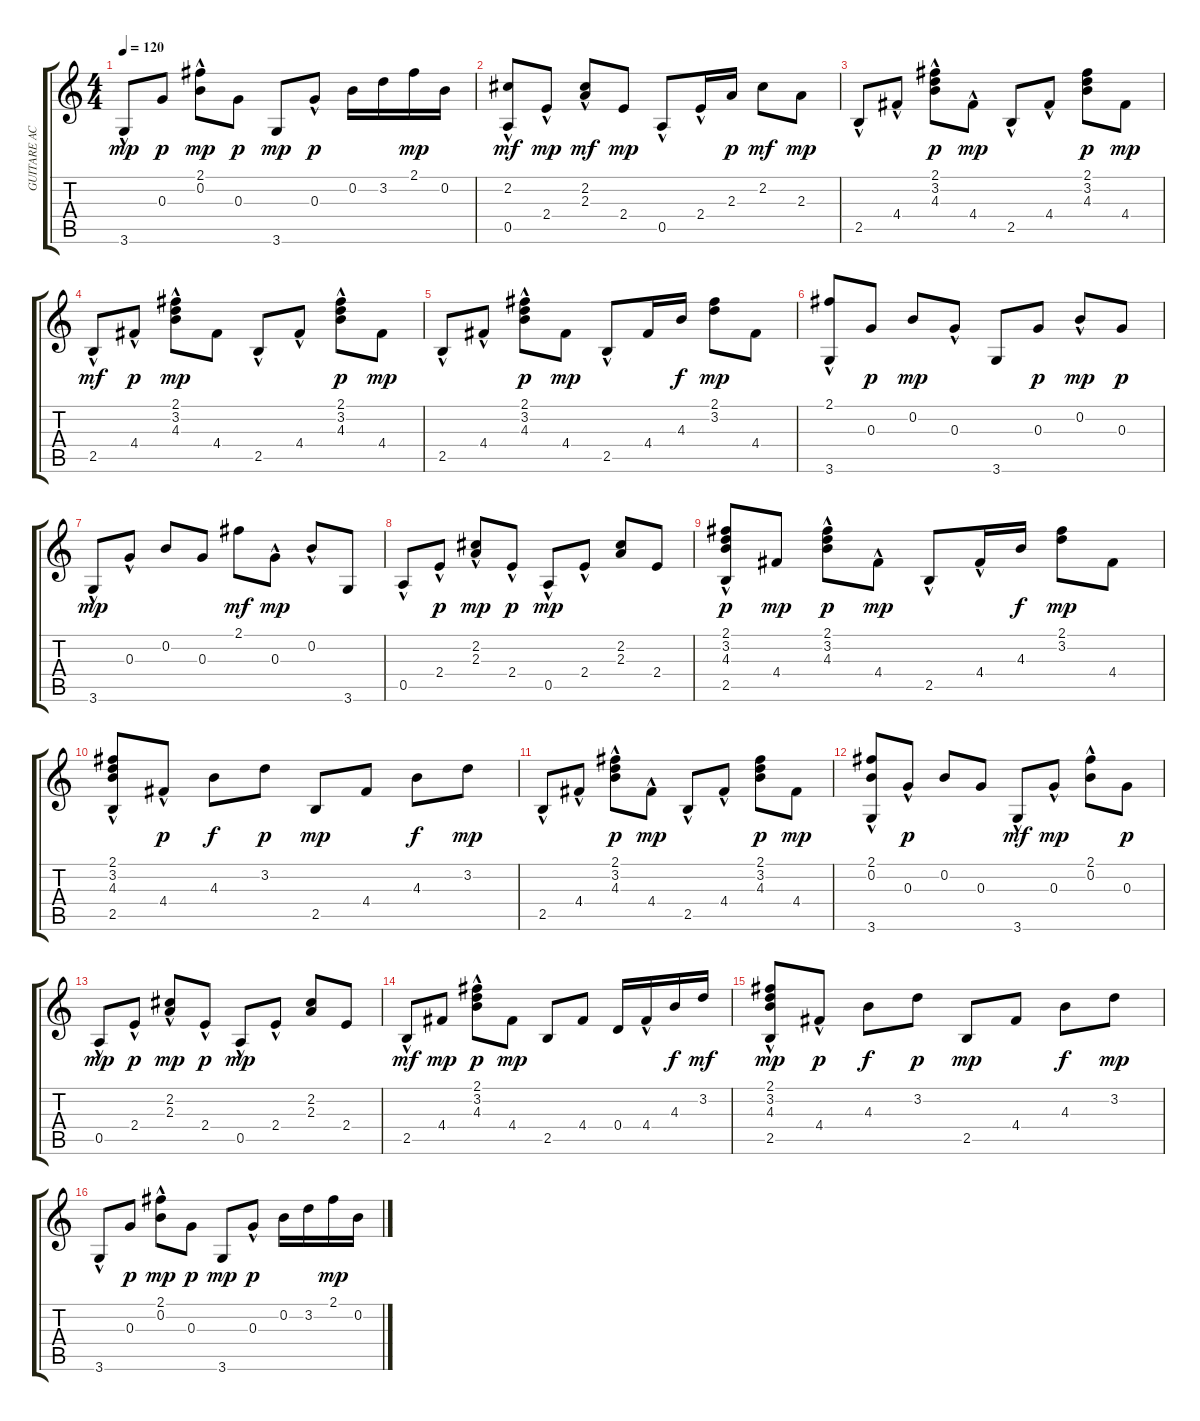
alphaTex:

\track ("GUITARE ACC" "GUITARE AC") {instrument acousticguitarsteel}
\staff {score tabs}
\tuning (E4 B3 G3 D3 A2 E2) {hide}
\ts (4 4)
\tempo 120
\clef g2
\ks c
3.6{hac}.8{dy mp} 0.3.8{dy p} (2.1{hac} 0.2{hac}).8{dy mp} 0.3.8{dy p} 3.6.8{dy mp} 0.3{hac}.8{dy p} 0.2.16 3.2.16 2.1.16{dy mp} 0.2.16 |
(2.2{hac} 0.5{hac}).8{dy mf} 2.4{hac}.8{dy mp} (2.2{hac} 2.3).8{dy mf} 2.4.8{dy mp} 0.5{hac}.8 2.4{hac}.16 2.3.16{dy p} 2.2.8{dy mf} 2.3.8{dy mp} |
2.5{hac}.8 4.4{hac}.8 (2.1{hac} 3.2{hac} 4.3{hac}).8{dy p} 4.4{hac}.8{dy mp} 2.5{hac}.8 4.4{hac}.8 (2.1 3.2 4.3).8{dy p} 4.4.8{dy mp} |
2.5{hac}.8{dy mf} 4.4{hac}.8{dy p} (2.1{hac} 3.2{hac} 4.3{hac}).8{dy mp} 4.4.8 2.5{hac}.8 4.4{hac}.8 (2.1{hac} 3.2{hac} 4.3{hac}).8{dy p} 4.4.8{dy mp} |
2.5{hac}.8 4.4{hac}.8 (2.1{hac} 3.2{hac} 4.3{hac}).8{dy p} 4.4.8{dy mp} 2.5{hac}.8 4.4.16 4.3.16{dy f} (2.1 3.2).8{dy mp} 4.4.8 |
(2.1 3.6{hac}).8 0.3.8{dy p} 0.2.8{dy mp} 0.3{hac}.8 3.6.8 0.3.8{dy p} 0.2{hac}.8{dy mp} 0.3.8{dy p} |
3.6{hac}.8{dy mp} 0.3{hac}.8 0.2.8 0.3.8 2.1.8{dy mf} 0.3{hac}.8{dy mp} 0.2{hac}.8 3.6.8 |
0.5{hac}.8 2.4{hac}.8{dy p} (2.2{hac} 2.3).8{dy mp} 2.4{hac}.8{dy p} 0.5{hac}.8{dy mp} 2.4{hac}.8 (2.2 2.3).8 2.4.8 |
(2.1{hac} 3.2{hac} 4.3{hac} 2.5{hac}).8{dy p} 4.4.8{dy mp} (2.1{hac} 3.2{hac} 4.3{hac}).8{dy p} 4.4{hac}.8{dy mp} 2.5{hac}.8 4.4{hac}.16 4.3.16{dy f} (2.1 3.2).8{dy mp} 4.4.8 |
(2.1{hac} 3.2 4.3{hac} 2.5{hac}).8 4.4{hac}.8{dy p} 4.3.8{dy f} 3.2.8{dy p} 2.5.8{dy mp} 4.4.8 4.3.8{dy f} 3.2.8{dy mp} |
2.5{hac}.8 4.4{hac}.8 (2.1{hac} 3.2{hac} 4.3{hac}).8{dy p} 4.4{hac}.8{dy mp} 2.5{hac}.8 4.4{hac}.8 (2.1 3.2 4.3).8{dy p} 4.4.8{dy mp} |
(2.1 0.2 3.6{hac}).8 0.3{hac}.8{dy p} 0.2.8 0.3.8 3.6{hac}.8{dy mf} 0.3{hac}.8{dy mp} (2.1 0.2{hac}).8 0.3.8{dy p} |
0.5{hac}.8{dy mp} 2.4{hac}.8{dy p} (2.2{hac} 2.3).8{dy mp} 2.4{hac}.8{dy p} 0.5{hac}.8{dy mp} 2.4{hac}.8 (2.2 2.3).8 2.4.8 |
2.5{hac}.8{dy mf} 4.4.8{dy mp} (2.1{hac} 3.2 4.3).8{dy p} 4.4.8{dy mp} 2.5.8 4.4.8 0.4.16 4.4{hac}.16 4.3.16{dy f} 3.2.16{dy mf} |
(2.1{hac} 3.2 4.3{hac} 2.5{hac}).8{dy mp} 4.4{hac}.8{dy p} 4.3.8{dy f} 3.2.8{dy p} 2.5.8{dy mp} 4.4.8 4.3.8{dy f} 3.2.8{dy mp} |
3.6{hac}.8 0.3.8{dy p} (2.1{hac} 0.2{hac}).8{dy mp} 0.3.8{dy p} 3.6.8{dy mp} 0.3{hac}.8{dy p} 0.2.16 3.2.16 2.1.16{dy mp} 0.2.16
